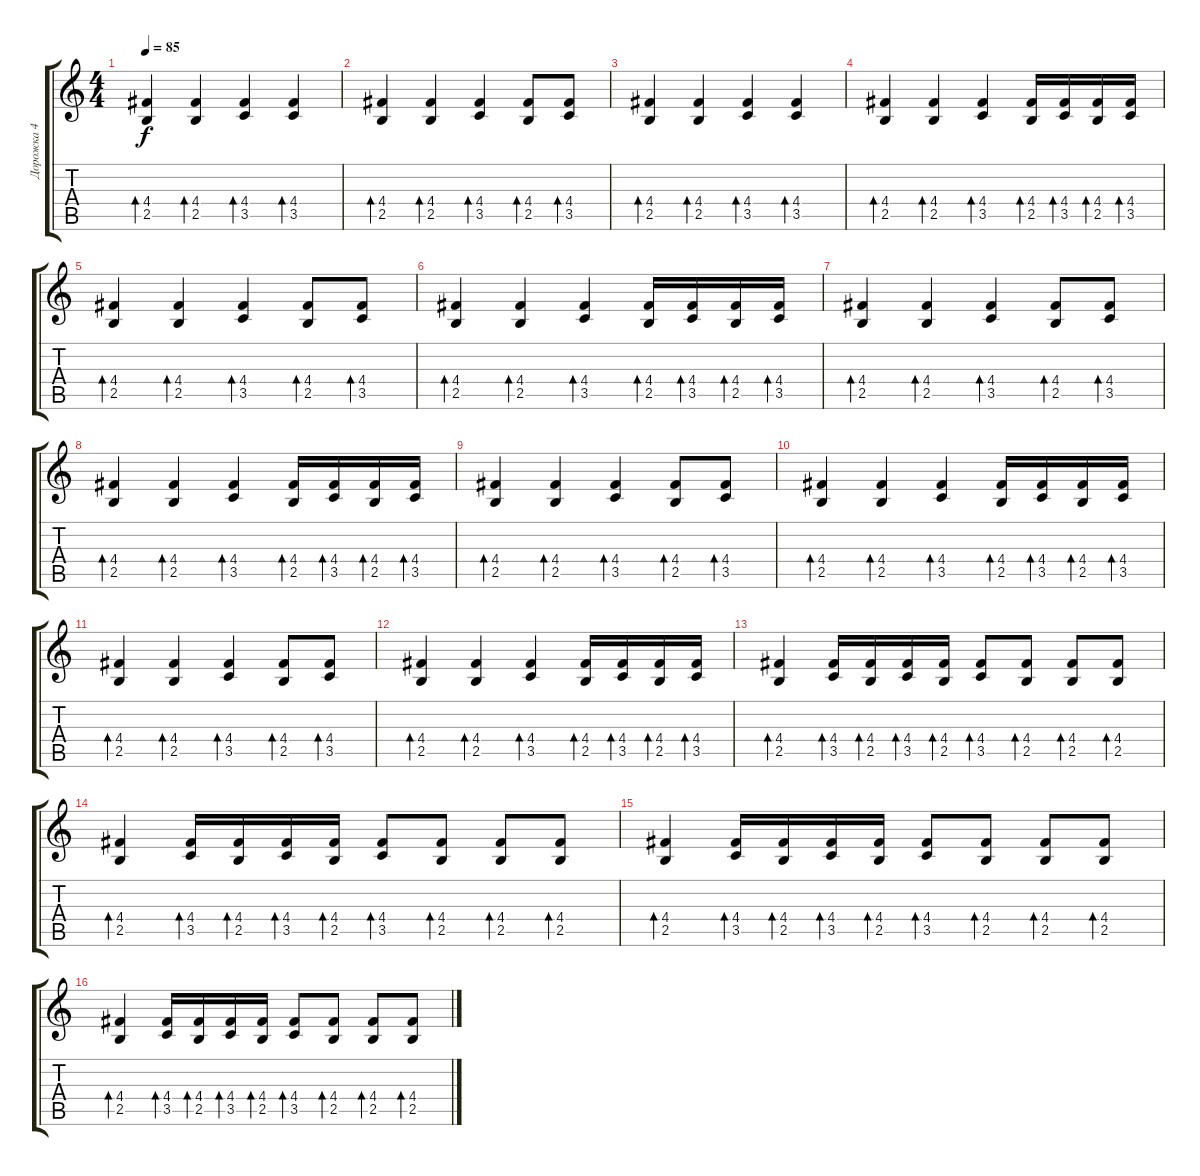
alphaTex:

\track ("Дорожка 4" "Дорожка 4") {instrument acousticguitarsteel}
\staff {score tabs}
\tuning (E4 B3 G3 D3 A2 E2) {hide}
\ts (4 4)
\tempo 85
\clef g2
\ks c
(4.4 2.5).4{bd 120 dy f} (4.4 2.5).4{bd 120} (4.4 3.5).4{bd 120} (4.4 3.5).4{bd 120} |
(4.4 2.5).4{bd 120} (4.4 2.5).4{bd 120} (4.4 3.5).4{bd 120} (4.4 2.5).8{bd 120} (4.4 3.5).8{bd 60} |
(4.4 2.5).4{bd 120} (4.4 2.5).4{bd 120} (4.4 3.5).4{bd 120} (4.4 3.5).4{bd 120} |
(4.4 2.5).4{bd 120} (4.4 2.5).4{bd 120} (4.4 3.5).4{bd 120} (4.4 2.5).16{bd 120} (4.4 3.5).16{bd 60} (4.4 2.5).16{bd 60} (4.4 3.5).16{bd 60} |
(4.4 2.5).4{bd 120} (4.4 2.5).4{bd 120} (4.4 3.5).4{bd 120} (4.4 2.5).8{bd 120} (4.4 3.5).8{bd 60} |
(4.4 2.5).4{bd 120} (4.4 2.5).4{bd 120} (4.4 3.5).4{bd 120} (4.4 2.5).16{bd 120} (4.4 3.5).16{bd 60} (4.4 2.5).16{bd 60} (4.4 3.5).16{bd 60} |
(4.4 2.5).4{bd 120} (4.4 2.5).4{bd 120} (4.4 3.5).4{bd 120} (4.4 2.5).8{bd 120} (4.4 3.5).8{bd 60} |
(4.4 2.5).4{bd 120} (4.4 2.5).4{bd 120} (4.4 3.5).4{bd 120} (4.4 2.5).16{bd 120} (4.4 3.5).16{bd 60} (4.4 2.5).16{bd 60} (4.4 3.5).16{bd 60} |
(4.4 2.5).4{bd 120} (4.4 2.5).4{bd 120} (4.4 3.5).4{bd 120} (4.4 2.5).8{bd 120} (4.4 3.5).8{bd 60} |
(4.4 2.5).4{bd 120} (4.4 2.5).4{bd 120} (4.4 3.5).4{bd 120} (4.4 2.5).16{bd 120} (4.4 3.5).16{bd 60} (4.4 2.5).16{bd 60} (4.4 3.5).16{bd 60} |
(4.4 2.5).4{bd 120} (4.4 2.5).4{bd 120} (4.4 3.5).4{bd 120} (4.4 2.5).8{bd 120} (4.4 3.5).8{bd 60} |
(4.4 2.5).4{bd 120} (4.4 2.5).4{bd 120} (4.4 3.5).4{bd 120} (4.4 2.5).16{bd 120} (4.4 3.5).16{bd 60} (4.4 2.5).16{bd 60} (4.4 3.5).16{bd 60} |
(4.4 2.5).4{bd 60} (4.4 3.5).16{bd 60} (4.4 2.5).16{bd 60} (4.4 3.5).16{bd 60} (4.4 2.5).16{bd 60} (4.4 3.5).8{bd 60} (4.4 2.5).8{bd 60} (4.4 2.5).8{bd 60} (4.4 2.5).8{bd 60} |
(4.4 2.5).4{bd 60} (4.4 3.5).16{bd 60} (4.4 2.5).16{bd 60} (4.4 3.5).16{bd 60} (4.4 2.5).16{bd 60} (4.4 3.5).8{bd 60} (4.4 2.5).8{bd 60} (4.4 2.5).8{bd 60} (4.4 2.5).8{bd 60} |
(4.4 2.5).4{bd 60} (4.4 3.5).16{bd 60} (4.4 2.5).16{bd 60} (4.4 3.5).16{bd 60} (4.4 2.5).16{bd 60} (4.4 3.5).8{bd 60} (4.4 2.5).8{bd 60} (4.4 2.5).8{bd 60} (4.4 2.5).8{bd 60} |
(4.4 2.5).4{bd 60} (4.4 3.5).16{bd 60} (4.4 2.5).16{bd 60} (4.4 3.5).16{bd 60} (4.4 2.5).16{bd 60} (4.4 3.5).8{bd 60} (4.4 2.5).8{bd 60} (4.4 2.5).8{bd 60} (4.4 2.5).8{bd 60}
